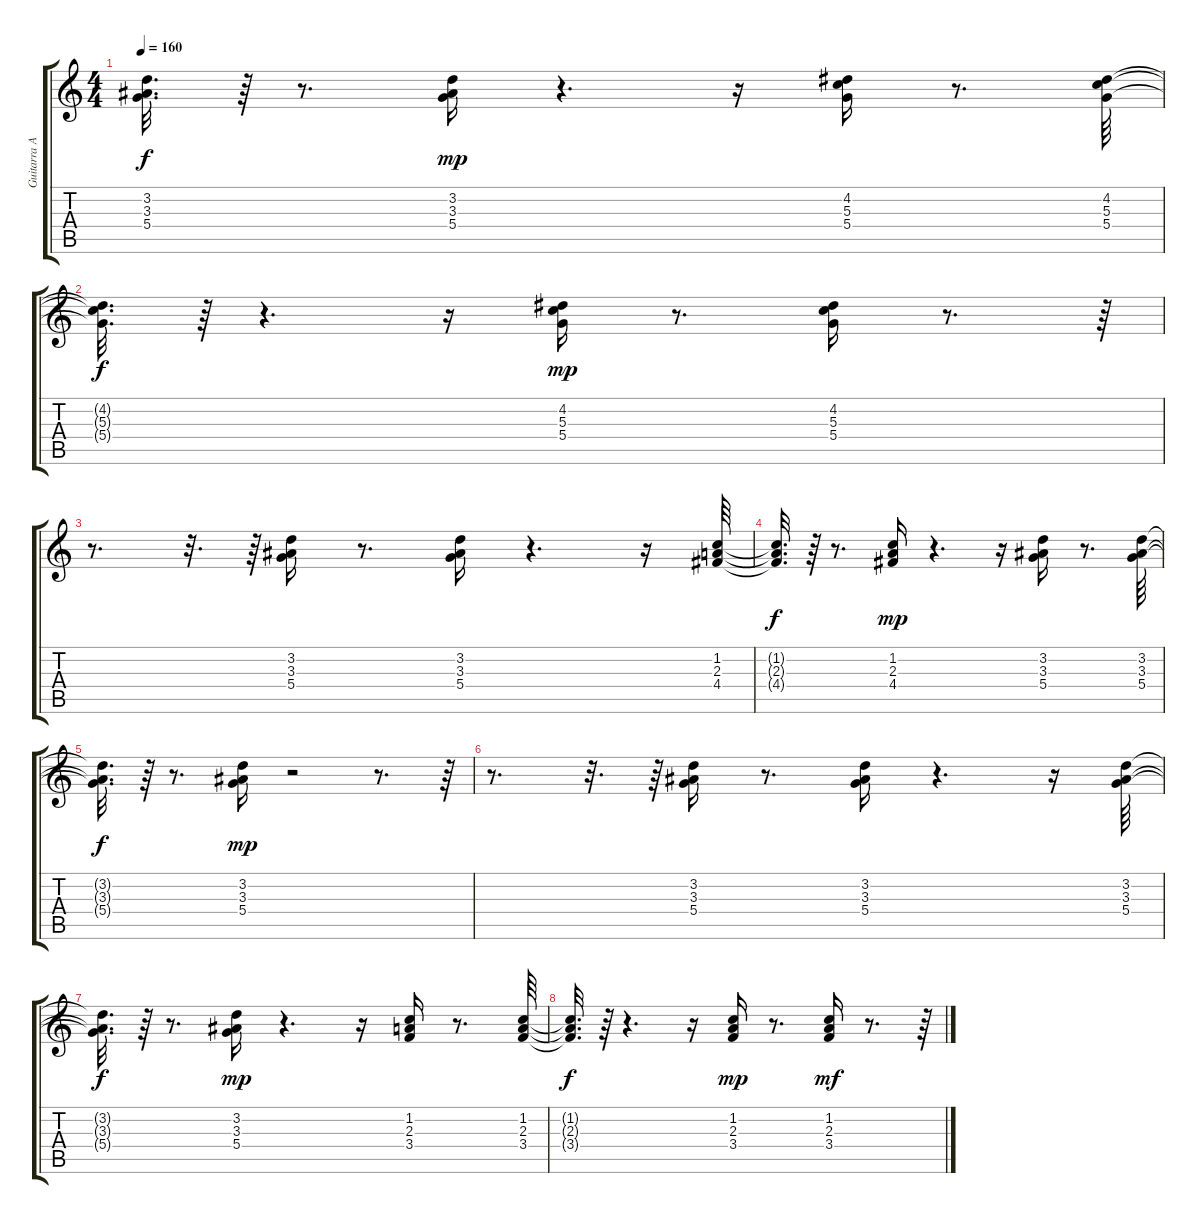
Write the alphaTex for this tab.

\track ("Guitarra Acomp" "Guitarra A") {instrument acousticguitarnylon}
\staff {score tabs}
\tuning (E4 B3 G3 D3 A2 E2) {hide}
\ts (4 4)
\tempo 160
\clef g2
\ks c
(3.2{t} 3.3{t} 5.4{t}).32{d dy f} r.64 r.8{d} (3.2 3.3 5.4).16{dy mp} r.4{d} r.16 (4.2 5.3 5.4).16 r.8{d} (4.2 5.3 5.4).64 |
(4.2{t} 5.3{t} 5.4{t}).32{d dy f} r.64 r.4{d} r.16 (4.2 5.3 5.4).16{dy mp} r.8{d} (4.2 5.3 5.4).16 r.8{d} r.64 |
r.8{d} r.32{d} r.64 (3.2 3.3 5.4).16 r.8{d} (3.2 3.3 5.4).16 r.4{d} r.16 (1.2 2.3 4.4).64 |
(1.2{t} 2.3{t} 4.4{t}).32{d dy f} r.64 r.8{d} (1.2 2.3 4.4).16{dy mp} r.4{d} r.16 (3.2 3.3 5.4).16 r.8{d} (3.2 3.3 5.4).64 |
(3.2{t} 3.3{t} 5.4{t}).32{d dy f} r.64 r.8{d} (3.2 3.3 5.4).16{dy mp} r.2 r.8{d} r.64 |
r.8{d} r.32{d} r.64 (3.2 3.3 5.4).16 r.8{d} (3.2 3.3 5.4).16 r.4{d} r.16 (3.2 3.3 5.4).64 |
(3.2{t} 3.3{t} 5.4{t}).32{d dy f} r.64 r.8{d} (3.2 3.3 5.4).16{dy mp} r.4{d} r.16 (1.2 2.3 3.4).16 r.8{d} (1.2 2.3 3.4).64 |
(1.2{t} 2.3{t} 3.4{t}).32{d dy f} r.64 r.4{d} r.16 (1.2 2.3 3.4).16{dy mp} r.8{d} (1.2 2.3 3.4).16{dy mf} r.8{d} r.64
